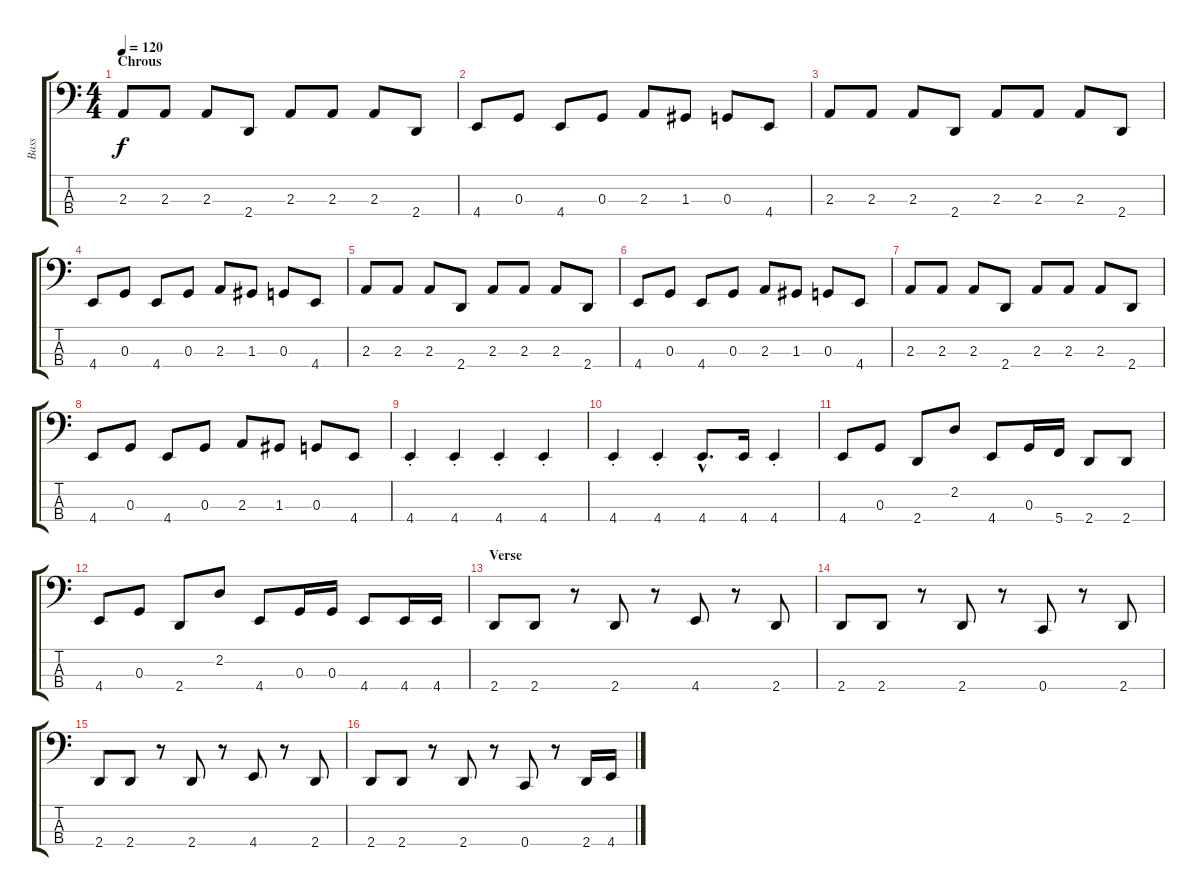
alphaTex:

\track ("Bass" "Bass") {instrument electricbassfinger}
\staff {score tabs}
\tuning (F2 C2 G1 C1) {hide}
\ts (4 4)
\section ("" "Chrous")
\tempo 120
\clef f4
\ks c
2.3.8{dy f} 2.3.8 2.3.8 2.4.8 2.3.8 2.3.8 2.3.8 2.4.8 |
4.4.8 0.3.8 4.4.8 0.3.8 2.3.8 1.3.8 0.3.8 4.4.8 |
2.3.8 2.3.8 2.3.8 2.4.8 2.3.8 2.3.8 2.3.8 2.4.8 |
4.4.8 0.3.8 4.4.8 0.3.8 2.3.8 1.3.8 0.3.8 4.4.8 |
2.3.8 2.3.8 2.3.8 2.4.8 2.3.8 2.3.8 2.3.8 2.4.8 |
4.4.8 0.3.8 4.4.8 0.3.8 2.3.8 1.3.8 0.3.8 4.4.8 |
2.3.8 2.3.8 2.3.8 2.4.8 2.3.8 2.3.8 2.3.8 2.4.8 |
4.4.8 0.3.8 4.4.8 0.3.8 2.3.8 1.3.8 0.3.8 4.4.8 |
\section ("" "")
4.4{st}.4 4.4{st}.4 4.4{st}.4 4.4{st}.4 |
4.4{st}.4 4.4{st}.4 4.4{hac}.8{d} 4.4.16 4.4{st}.4 |
4.4.8 0.3.8 2.4.8 2.2.8 4.4.8 0.3.16 5.4.16 2.4.8 2.4.8 |
4.4.8 0.3.8 2.4.8 2.2.8 4.4.8 0.3.16 0.3.16 4.4.8 4.4.16 4.4.16 |
\section ("" "Verse")
2.4.8 2.4.8 r.8 2.4.8 r.8 4.4.8 r.8 2.4.8 |
2.4.8 2.4.8 r.8 2.4.8 r.8 0.4.8 r.8 2.4.8 |
2.4.8 2.4.8 r.8 2.4.8 r.8 4.4.8 r.8 2.4.8 |
2.4.8 2.4.8 r.8 2.4.8 r.8 0.4.8 r.8 2.4.16 4.4.16
